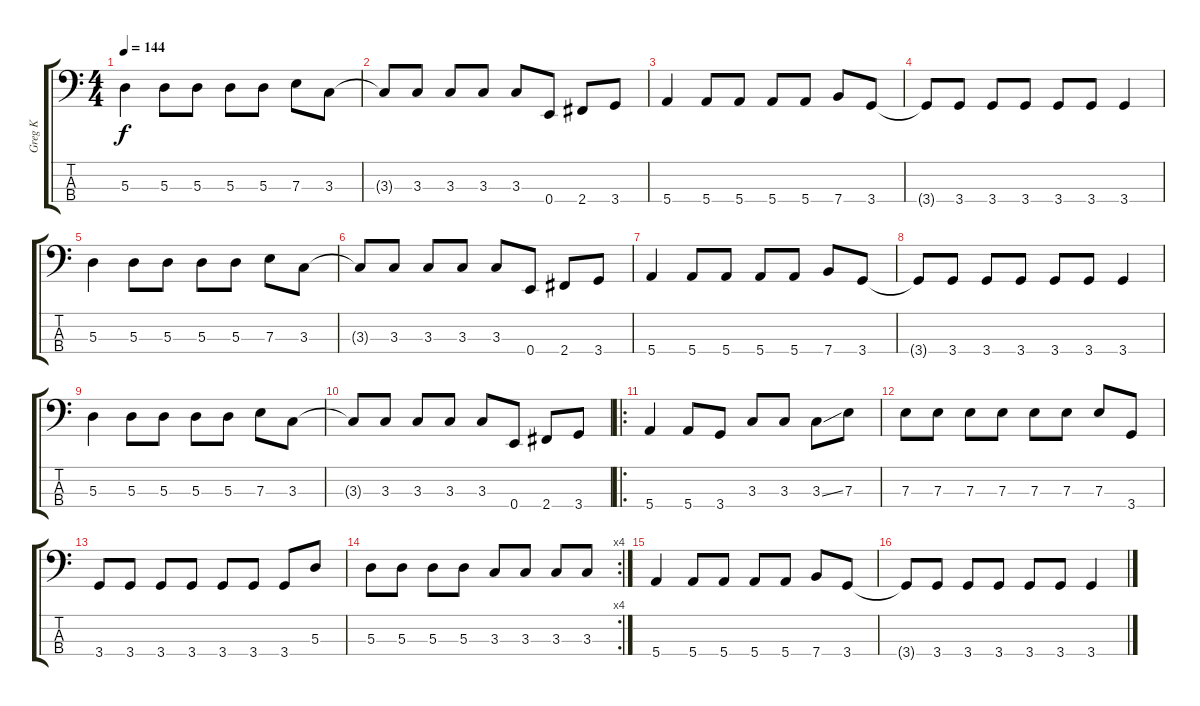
\track ("Greg K" "Greg K") {instrument electricbassfinger}
\staff {score tabs}
\tuning (G2 D2 A1 E1) {hide}
\ts (4 4)
\tempo 144
\clef f4
\ks c
5.3.4{dy f} 5.3.8 5.3.8 5.3.8 5.3.8 7.3.8 3.3.8 |
3.3{t}.8 3.3.8 3.3.8 3.3.8 3.3.8 0.4.8 2.4.8 3.4.8 |
5.4.4 5.4.8 5.4.8 5.4.8 5.4.8 7.4.8 3.4.8 |
3.4{t}.8 3.4.8 3.4.8 3.4.8 3.4.8 3.4.8 3.4.4 |
5.3.4 5.3.8 5.3.8 5.3.8 5.3.8 7.3.8 3.3.8 |
3.3{t}.8 3.3.8 3.3.8 3.3.8 3.3.8 0.4.8 2.4.8 3.4.8 |
5.4.4 5.4.8 5.4.8 5.4.8 5.4.8 7.4.8 3.4.8 |
3.4{t}.8 3.4.8 3.4.8 3.4.8 3.4.8 3.4.8 3.4.4 |
5.3.4 5.3.8 5.3.8 5.3.8 5.3.8 7.3.8 3.3.8 |
3.3{t}.8 3.3.8 3.3.8 3.3.8 3.3.8 0.4.8 2.4.8 3.4.8 |
\ro
5.4.4 5.4.8 3.4.8 3.3.8 3.3.8 3.3{ss}.8 7.3.8 |
7.3.8 7.3.8 7.3.8 7.3.8 7.3.8 7.3.8 7.3.8 3.4.8 |
3.4.8 3.4.8 3.4.8 3.4.8 3.4.8 3.4.8 3.4.8 5.3.8 |
\rc 4
5.3.8 5.3.8 5.3.8 5.3.8 3.3.8 3.3.8 3.3.8 3.3.8 |
5.4.4 5.4.8 5.4.8 5.4.8 5.4.8 7.4.8 3.4.8 |
3.4{t}.8 3.4.8 3.4.8 3.4.8 3.4.8 3.4.8 3.4.4
